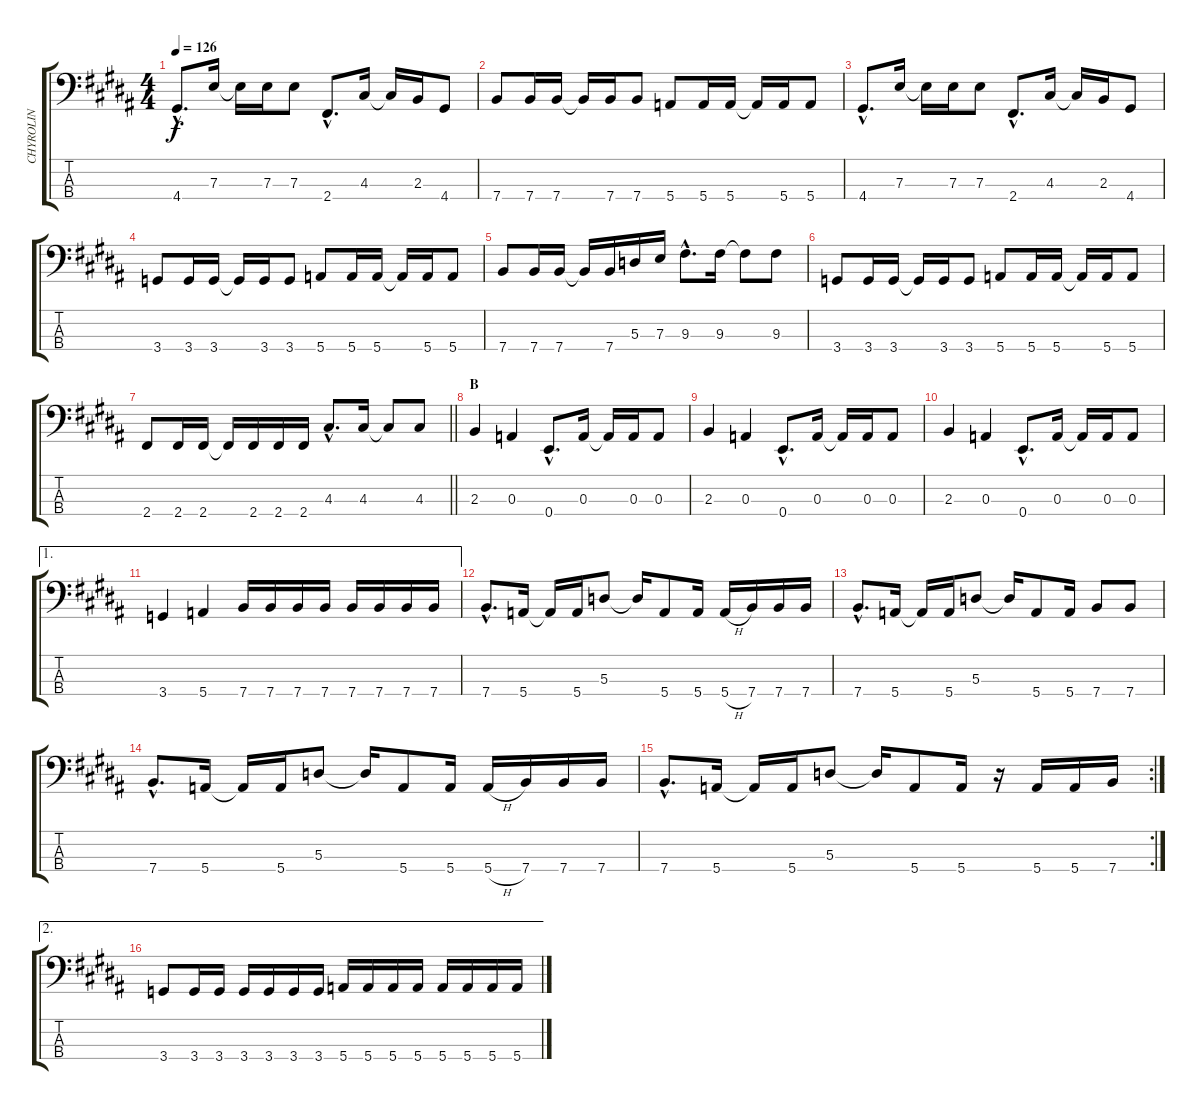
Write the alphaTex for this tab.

\track ("CHYROLIN" "CHYROLIN") {instrument acousticguitarnylon}
\staff {score tabs}
\tuning (G2 D2 A1 E1) {hide}
\ts (4 4)
\tempo 126
\clef f4
\ks b
4.4{hac}.8{d dy f} 7.3.16 7.3{t}.16 7.3.16 7.3.8 2.4{hac}.8{d} 4.3.16 4.3{t}.16 2.3.16 4.4.8 |
7.4.8 7.4.16 7.4.16 7.4{t}.16 7.4.16 7.4.8 5.4.8 5.4.16 5.4.16 5.4{t}.16 5.4.16 5.4.8 |
4.4{hac}.8{d} 7.3.16 7.3{t}.16 7.3.16 7.3.8 2.4{hac}.8{d} 4.3.16 4.3{t}.16 2.3.16 4.4.8 |
3.4.8 3.4.16 3.4.16 3.4{t}.16 3.4.16 3.4.8 5.4.8 5.4.16 5.4.16 5.4{t}.16 5.4.16 5.4.8 |
7.4.8 7.4.16 7.4.16 7.4{t}.16 7.4.16 5.3.16 7.3.16 9.3{hac}.8{d} 9.3.16 9.3{t}.8 9.3.8 |
3.4.8 3.4.16 3.4.16 3.4{t}.16 3.4.16 3.4.8 5.4.8 5.4.16 5.4.16 5.4{t}.16 5.4.16 5.4.8 |
\barLineRight lightlight
2.4.8 2.4.16 2.4.16 2.4{t}.16 2.4.16 2.4.16 2.4.16 4.3{hac}.8{d} 4.3.16 4.3{t}.8 4.3.8 |
\section ("" "B")
2.3.4 0.3.4 0.4{hac}.8{d} 0.3.16 0.3{t}.16 0.3.16 0.3.8 |
2.3.4 0.3.4 0.4{hac}.8{d} 0.3.16 0.3{t}.16 0.3.16 0.3.8 |
2.3.4 0.3.4 0.4{hac}.8{d} 0.3.16 0.3{t}.16 0.3.16 0.3.8 |
\ae 1
3.4.4 5.4.4 7.4.16 7.4.16 7.4.16 7.4.16 7.4.16 7.4.16 7.4.16 7.4.16 |
7.4{hac}.8{d} 5.4.16 5.4{t}.16 5.4.16 5.3.8 5.3{t}.16 5.4.8 5.4.16 5.4{h}.16 7.4.16 7.4.16 7.4.16 |
7.4{hac}.8{d} 5.4.16 5.4{t}.16 5.4.16 5.3.8 5.3{t}.16 5.4.8 5.4.16 7.4.8 7.4.8 |
7.4{hac}.8{d} 5.4.16 5.4{t}.16 5.4.16 5.3.8 5.3{t}.16 5.4.8 5.4.16 5.4{h}.16 7.4.16 7.4.16 7.4.16 |
\rc 2
7.4{hac}.8{d} 5.4.16 5.4{t}.16 5.4.16 5.3.8 5.3{t}.16 5.4.8 5.4.16 r.16 5.4.16 5.4.16 7.4.16 |
\ae 2
3.4.8 3.4.16 3.4.16 3.4.16 3.4.16 3.4.16 3.4.16 5.4.16 5.4.16 5.4.16 5.4.16 5.4.16 5.4.16 5.4.16 5.4.16
